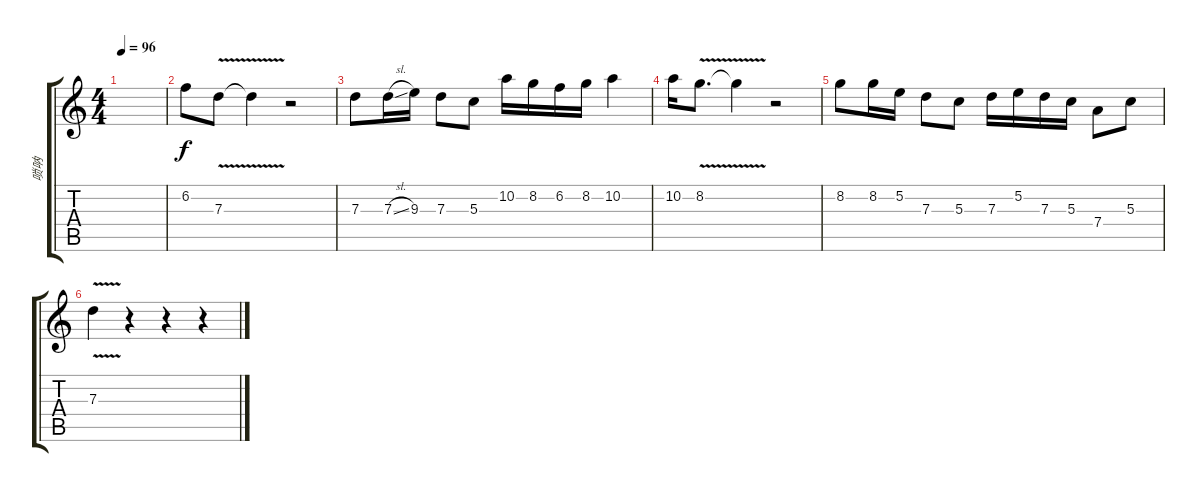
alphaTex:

\track ("唢呐" "唢呐") {instrument distortionguitar}
\staff {score tabs}
\tuning (E4 B3 G3 D3 A2 E2) {hide}
\ts (4 4)
\tempo 96
\clef g2
\ks c
|
6.2.8 7.3{v}.8 7.3{t}.4 r.2 |
7.3.8 7.3{sl}.16 9.3.16 7.3.8 5.3.8 10.2.16 8.2.16 6.2.16 8.2.16 10.2.4 |
10.2.16 8.2{v}.8{d} 8.2{t}.4 r.2 |
8.2.8 8.2.16 5.2.16 7.3.8 5.3.8 7.3.16 5.2.16 7.3.16 5.3.16 7.4.8 5.3.8 |
7.3{v}.4 r.4 r.4 r.4
